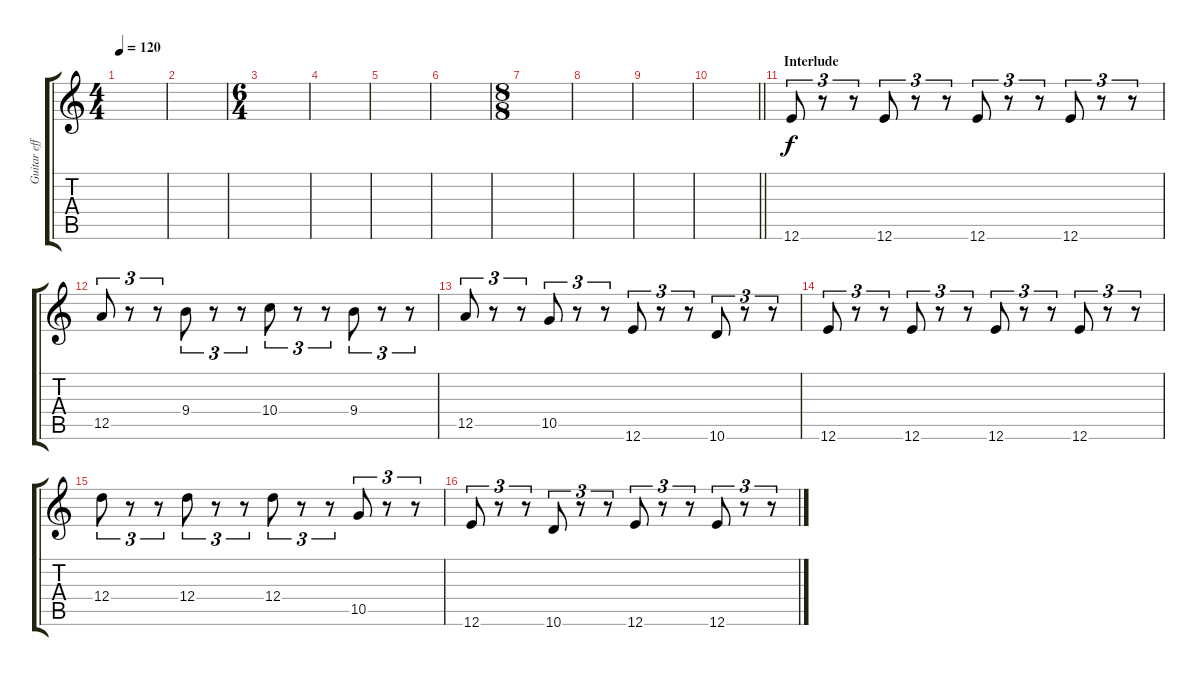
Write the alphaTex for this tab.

\track ("Guitar effect" "Guitar eff") {instrument distortionguitar}
\staff {score tabs}
\tuning (E4 B3 G3 D3 A2 E2) {hide}
\ts (4 4)
\tempo 120
\clef g2
\ks c
|
|
\ts (6 4)
|
|
|
|
\ts (8 8)
|
|
|
\barLineRight lightlight
|
\section ("" "Interlude")
12.6.8{tu (3 2)} r.8{tu (3 2)} r.8{tu (3 2)} 12.6.8{tu (3 2)} r.8{tu (3 2)} r.8{tu (3 2)} 12.6.8{tu (3 2)} r.8{tu (3 2)} r.8{tu (3 2)} 12.6.8{tu (3 2)} r.8{tu (3 2)} r.8{tu (3 2)} |
12.5.8{tu (3 2)} r.8{tu (3 2)} r.8{tu (3 2)} 9.4.8{tu (3 2)} r.8{tu (3 2)} r.8{tu (3 2)} 10.4.8{tu (3 2)} r.8{tu (3 2)} r.8{tu (3 2)} 9.4.8{tu (3 2)} r.8{tu (3 2)} r.8{tu (3 2)} |
12.5.8{tu (3 2)} r.8{tu (3 2)} r.8{tu (3 2)} 10.5.8{tu (3 2)} r.8{tu (3 2)} r.8{tu (3 2)} 12.6.8{tu (3 2)} r.8{tu (3 2)} r.8{tu (3 2)} 10.6.8{tu (3 2)} r.8{tu (3 2)} r.8{tu (3 2)} |
12.6.8{tu (3 2)} r.8{tu (3 2)} r.8{tu (3 2)} 12.6.8{tu (3 2)} r.8{tu (3 2)} r.8{tu (3 2)} 12.6.8{tu (3 2)} r.8{tu (3 2)} r.8{tu (3 2)} 12.6.8{tu (3 2)} r.8{tu (3 2)} r.8{tu (3 2)} |
12.4.8{tu (3 2)} r.8{tu (3 2)} r.8{tu (3 2)} 12.4.8{tu (3 2)} r.8{tu (3 2)} r.8{tu (3 2)} 12.4.8{tu (3 2)} r.8{tu (3 2)} r.8{tu (3 2)} 10.5.8{tu (3 2)} r.8{tu (3 2)} r.8{tu (3 2)} |
12.6.8{tu (3 2)} r.8{tu (3 2)} r.8{tu (3 2)} 10.6.8{tu (3 2)} r.8{tu (3 2)} r.8{tu (3 2)} 12.6.8{tu (3 2)} r.8{tu (3 2)} r.8{tu (3 2)} 12.6.8{tu (3 2)} r.8{tu (3 2)} r.8{tu (3 2)}
